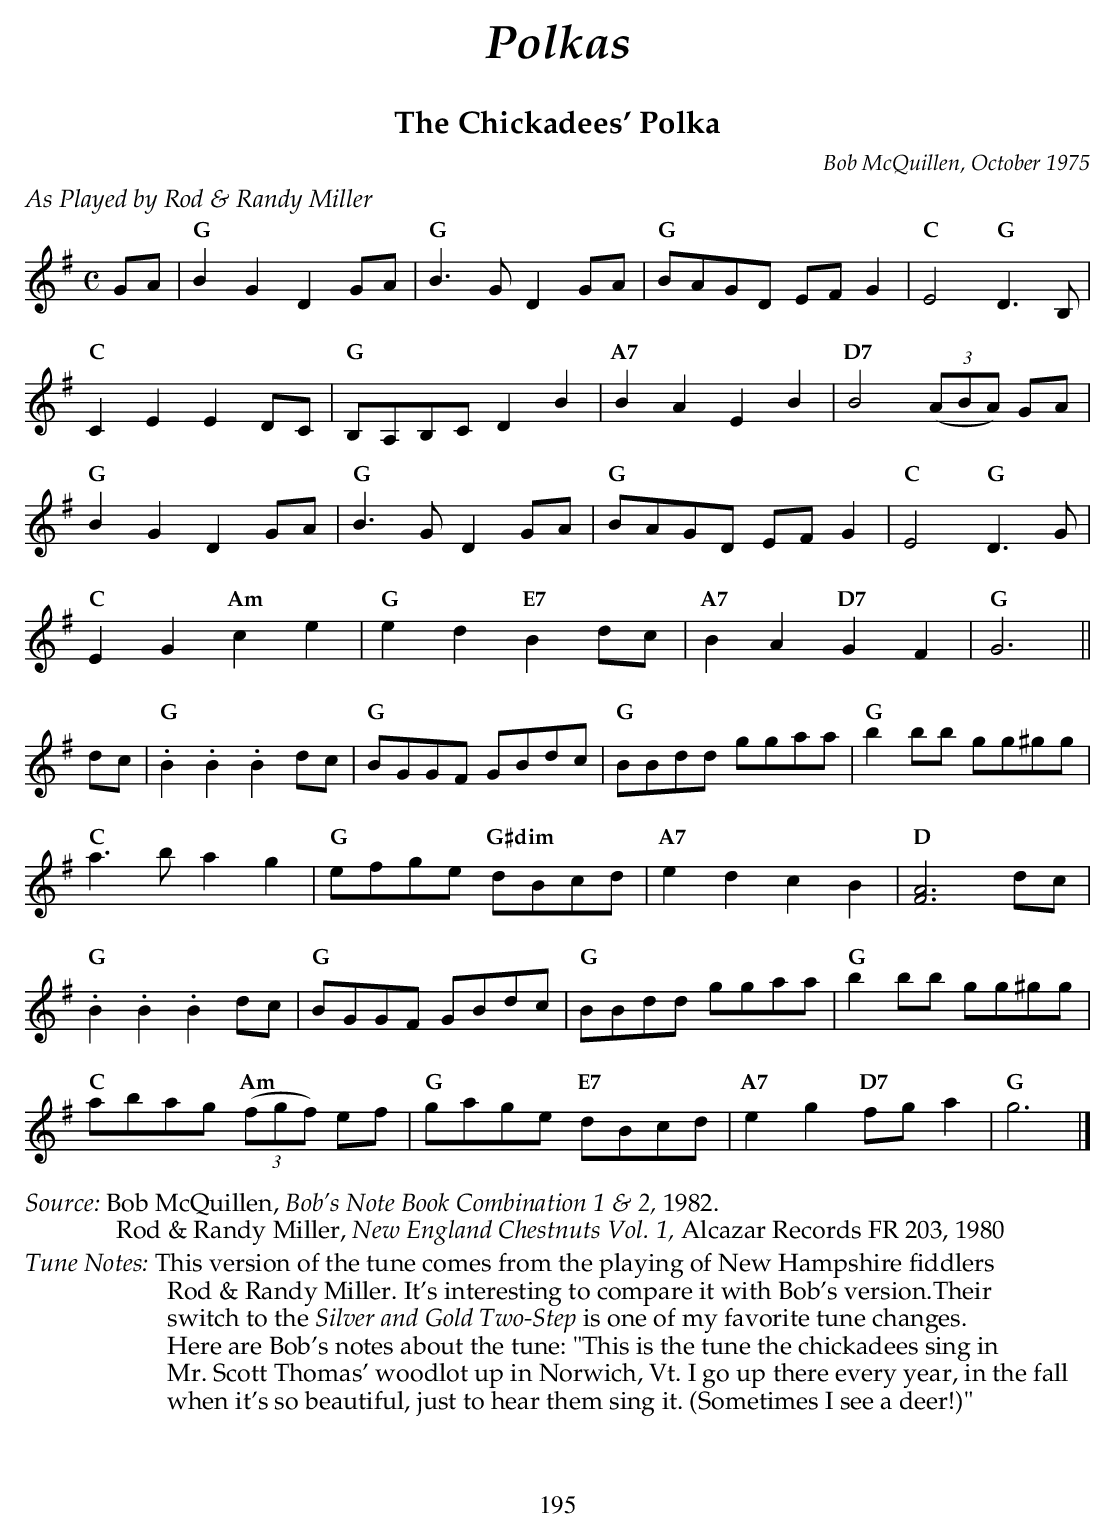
X:1
T:The Chickadees' Polka
C:Bob McQuillen, October 1975
M:C
L:1/8
K:G
%%text $2As Played by Rod & Randy Miller$0
GA |\
"G" B2G2 D2GA | "G" B2>G2 D2GA | "G" BAGD  EFG2 | "C" E4 "G" D2>B,2 |
"C" C2E2 E2DC | "G" B,A,B,C D2B2 | "A7" B2A2 E2B2 | "D7" B4 ((3ABA) GA |
"G" B2G2 D2GA | "G" B2>G2 D2GA | "G" BAGD  EFG2 | "C" E4 "G" D2>G2  |
"C" E2G2 "Am" c2e2 | "G" e2d2 "E7" B2dc | "A7" B2A2 "D7" G2F2 | "G" G6 ||
\
dc | "G" .B2.B2 .B2dc | "G" BGGF GBdc | "G" BBdd ggaa |   "G" b2bb gg^gg |
    "C" a3b a2g2 | "G" efge "G#dim" dBcd | "A7" e2d2 c2B2 | "D" [A6F6] dc |
    "G" .B2.B2 .B2dc | "G" BGGF GBdc | "G" BBdd ggaa |  "G" b2bb gg^gg |
    "C" abag "Am" ((3fgf) ef | "G" gage "E7" dBcd | "A7" e2g2 "D7" fga2 | "G" g6 |]
